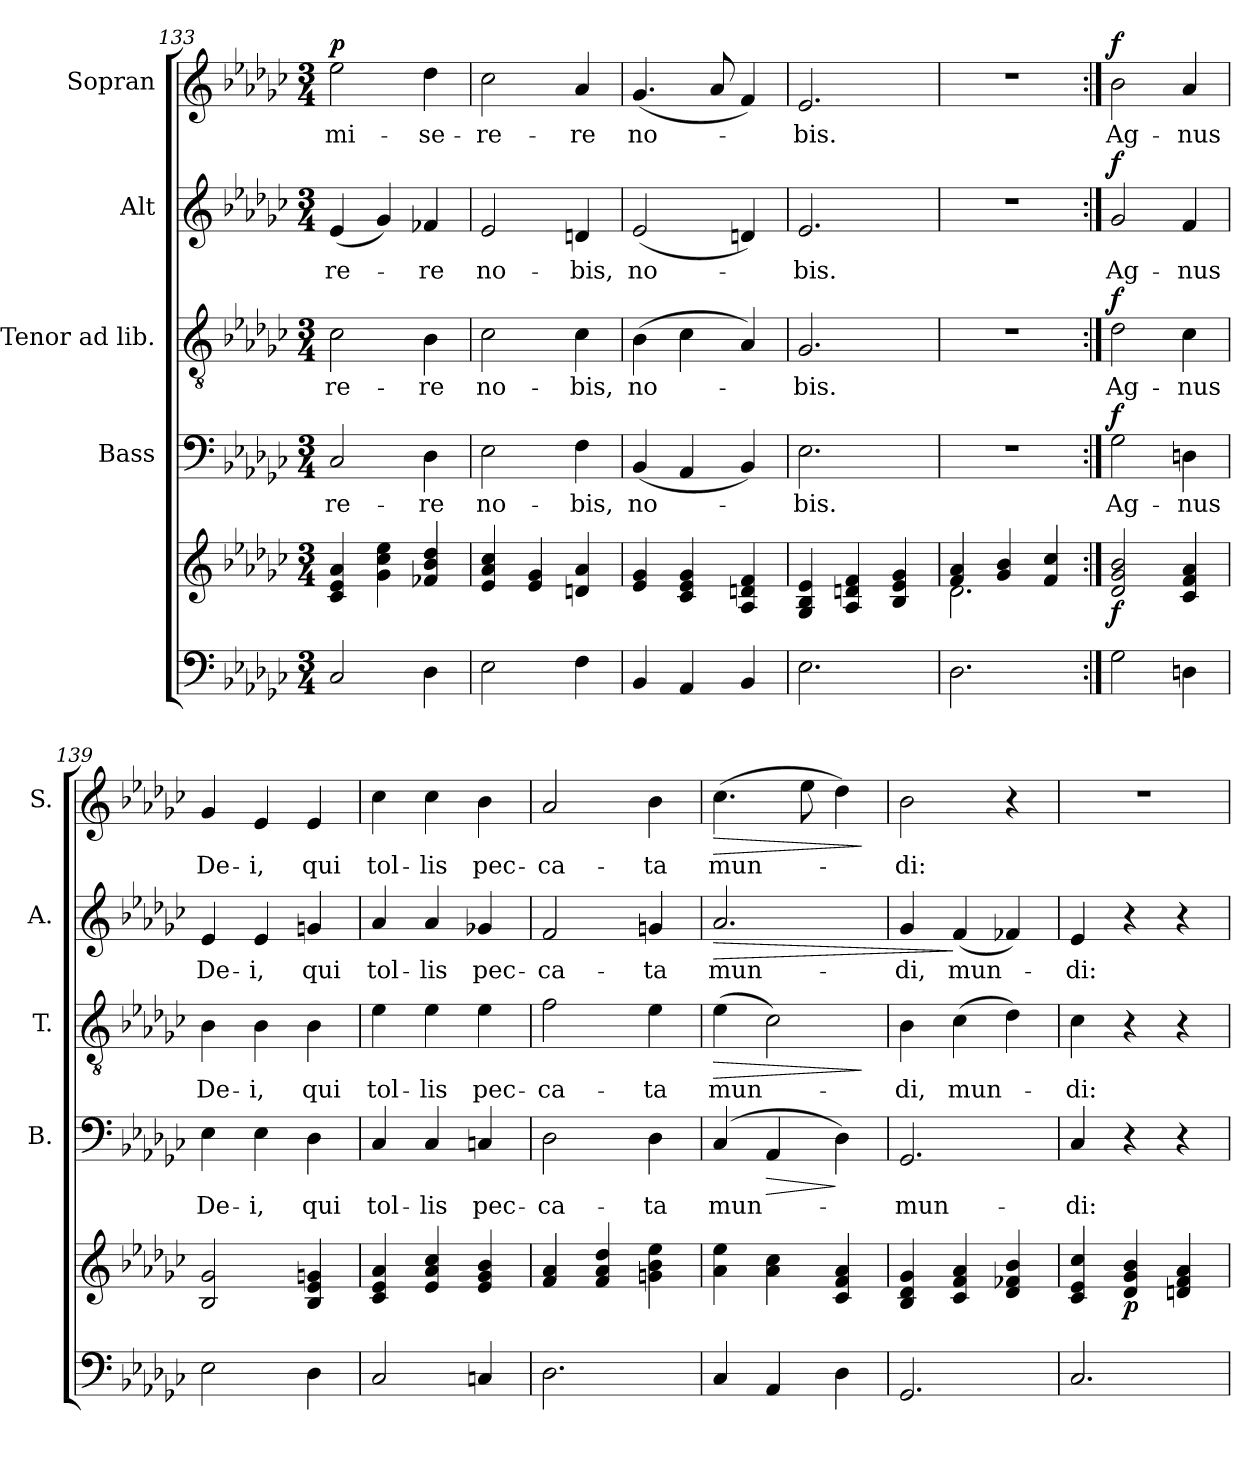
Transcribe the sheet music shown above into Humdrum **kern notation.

**kern	**kern	**dynam	**kern	**text	**dynam	**kern	**text	**dynam	**kern	**text	**dynam	**kern	**text	**dynam
*part5	*part5	*part5	*part4	*part4	*part4	*part3	*part3	*part3	*part2	*part2	*part2	*part1	*part1	*part1
*staff6	*staff5	*staff5/6	*staff4	*staff4	*staff4	*staff3	*staff3	*staff3	*staff2	*staff2	*staff2	*staff1	*staff1	*staff1
*	*	*	*I"Bass	*	*	*I"Tenor ad lib.	*	*	*I"Alt	*	*	*I"Sopran	*	*
*	*	*	*I'B.	*	*	*I'T.	*	*	*I'A.	*	*	*I'S.	*	*
*clefF4	*clefG2	*	*clefF4	*	*	*clefGv2	*	*	*clefG2	*	*	*clefG2	*	*
*k[b-e-a-d-g-c-]	*k[b-e-a-d-g-c-]	*	*k[b-e-a-d-g-c-]	*	*	*k[b-e-a-d-g-c-]	*	*	*k[b-e-a-d-g-c-]	*	*	*k[b-e-a-d-g-c-]	*	*
*G-:	*G-:	*	*G-:	*	*	*G-:	*	*	*G-:	*	*	*G-:	*	*
*M3/4	*M3/4	*	*M3/4	*	*	*M3/4	*	*	*M3/4	*	*	*M3/4	*	*
=133	=133	=133	=133	=133	=133	=133	=133	=133	=133	=133	=133	=133	=133	=133
!	!	!	!	!LO:LY:b	!	!	!LO:LY:b	!	!	!LO:LY:b	!	!	!LO:LY:b	!LO:DY:a
2C-/	4c-/ 4e-/ 4a-/	.	2C-/	-re-	.	2c-\	-re-	.	(<4e-/	-re-	.	2ee-\	mi-	p
.	4g-\ 4cc-\ 4ee-\	.	.	.	.	.	.	.	4g-/)	.	.	.	.	.
!	!	!	!	!LO:LY:b	!	!	!LO:LY:b	!	!	!LO:LY:b	!	!	!LO:LY:b	!
4D-\	4f-X/ 4b-/ 4dd-/	.	4D-\	-re	.	4B-\	-re	.	4f-X/	-re	.	4dd-\	-se-	.
!!LO:PB:g=z
=134	=134	=134	=134	=134	=134	=134	=134	=134	=134	=134	=134	=134	=134	=134
!	!	!	!	!LO:LY:b	!	!	!LO:LY:b	!	!	!LO:LY:b	!	!	!LO:LY:b	!
2E-\	4e-/ 4a-/ 4cc-/	.	2E-\	no-	.	2c-\	no-	.	2e-/	no-	.	2cc-\	-re-	.
.	4e-/ 4g-/	.	.	.	.	.	.	.	.	.	.	.	.	.
!	!	!	!	!LO:LY:b	!	!	!LO:LY:b	!	!	!LO:LY:b	!	!	!LO:LY:b	!
4F\	4dn/ 4a-/	.	4F\	-bis,	.	4c-\	-bis,	.	4dn/	-bis,	.	4a-/	-re	.
=135	=135	=135	=135	=135	=135	=135	=135	=135	=135	=135	=135	=135	=135	=135
!	!	!	!	!LO:LY:b	!	!	!LO:LY:b	!	!	!LO:LY:b	!	!	!LO:LY:b	!
4BB-/	4e-/ 4g-/	.	(<4BB-/	no-	.	(>4B-\	no-	.	(<2e-/	no-	.	(<4.g-/	no-	.
4AA-/	4c-/ 4e-/ 4g-/	.	4AA-/	.	.	4c-\	.	.	.	.	.	.	.	.
.	.	.	.	.	.	.	.	.	.	.	.	8a-/	.	.
4BB-/	4A-/ 4dn/ 4f/	.	4BB-/)	.	.	4A-/)	.	.	4dn/)	.	.	4f/)	.	.
=136	=136	=136	=136	=136	=136	=136	=136	=136	=136	=136	=136	=136	=136	=136
!	!	!	!	!LO:LY:b	!	!	!LO:LY:b	!	!	!LO:LY:b	!	!	!LO:LY:b	!
2.E-\	4G-/ 4B-/ 4e-/	.	2.E-\	-bis.	.	2.G-/	-bis.	.	2.e-/	-bis.	.	2.e-/	-bis.	.
.	4A-/ 4dn/ 4f/	.	.	.	.	.	.	.	.	.	.	.	.	.
.	4B-/ 4e-/ 4g-/	.	.	.	.	.	.	.	.	.	.	.	.	.
=137	=137	=137	=137	=137	=137	=137	=137	=137	=137	=137	=137	=137	=137	=137
*	*^	*	*	*	*	*	*	*	*	*	*	*	*	*
2.D-\	4f/ 4a-/	2.d-\	.	2.r	.	.	2.r	.	.	2.r	.	.	2.r	.	.
.	4g-/ 4b-/	.	.	.	.	.	.	.	.	.	.	.	.	.	.
.	4f/ 4cc-/	.	.	.	.	.	.	.	.	.	.	.	.	.	.
*	*v	*v	*	*	*	*	*	*	*	*	*	*	*	*	*
=138:|!	=138:|!	=138:|!	=138:|!	=138:|!	=138:|!	=138:|!	=138:|!	=138:|!	=138:|!	=138:|!	=138:|!	=138:|!	=138:|!	=138:|!
!	!	!LO:DY:b	!	!LO:LY:b	!LO:DY:a	!	!LO:LY:b	!LO:DY:a	!	!LO:LY:b	!LO:DY:a	!	!LO:LY:b	!LO:DY:a
2G-\	2d-/ 2g-/ 2b-/	f	2G-\	Ag-	f	2d-\	Ag-	f	2g-/	Ag-	f	2b-\	Ag-	f
!	!	!	!	!LO:LY:b	!	!	!LO:LY:b	!	!	!LO:LY:b	!	!	!LO:LY:b	!
4Dn\	4c-/ 4f/ 4a-/	.	4Dn\	-nus	.	4c-\	-nus	.	4f/	-nus	.	4a-/	-nus	.
=139	=139	=139	=139	=139	=139	=139	=139	=139	=139	=139	=139	=139	=139	=139
!	!	!	!	!LO:LY:b	!	!	!LO:LY:b	!	!	!LO:LY:b	!	!	!LO:LY:b	!
2E-\	2B-/ 2g-/	.	4E-\	De-	.	4B-\	De-	.	4e-/	De-	.	4g-/	De-	.
!	!	!	!	!LO:LY:b	!	!	!LO:LY:b	!	!	!LO:LY:b	!	!	!LO:LY:b	!
.	.	.	4E-\	-i,	.	4B-\	-i,	.	4e-/	-i,	.	4e-/	-i,	.
!	!	!	!	!LO:LY:b	!	!	!LO:LY:b	!	!	!LO:LY:b	!	!	!LO:LY:b	!
4D-\	4B-/ 4e-/ 4gn/	.	4D-\	qui	.	4B-\	qui	.	4gn/	qui	.	4e-/	qui	.
=140	=140	=140	=140	=140	=140	=140	=140	=140	=140	=140	=140	=140	=140	=140
!	!	!	!	!LO:LY:b	!	!	!LO:LY:b	!	!	!LO:LY:b	!	!	!LO:LY:b	!
2C-/	4c-/ 4e-/ 4a-/	.	4C-/	tol-	.	4e-\	tol-	.	4a-/	tol-	.	4cc-\	tol-	.
!	!	!	!	!LO:LY:b	!	!	!LO:LY:b	!	!	!LO:LY:b	!	!	!LO:LY:b	!
.	4e-/ 4a-/ 4cc-/	.	4C-/	-lis	.	4e-\	-lis	.	4a-/	-lis	.	4cc-\	-lis	.
!	!	!	!	!LO:LY:b	!	!	!LO:LY:b	!	!	!LO:LY:b	!	!	!LO:LY:b	!
4Cn/	4e-/ 4g-/ 4b-/	.	4Cn/	pec-	.	4e-\	pec-	.	4g-X/	pec-	.	4b-\	pec-	.
!!LO:LB:g=z
=141	=141	=141	=141	=141	=141	=141	=141	=141	=141	=141	=141	=141	=141	=141
!	!	!	!	!LO:LY:b	!	!	!LO:LY:b	!	!	!LO:LY:b	!	!	!LO:LY:b	!
2.D-\	4f/ 4a-/	.	2D-\	-ca-	.	2f\	-ca-	.	2f/	-ca-	.	2a-/	-ca-	.
.	4f/ 4a-/ 4dd-/	.	.	.	.	.	.	.	.	.	.	.	.	.
!	!	!	!	!LO:LY:b	!	!	!LO:LY:b	!	!	!LO:LY:b	!	!	!LO:LY:b	!
.	4gn\ 4b-\ 4ee-\	.	4D-\	-ta	.	4e-\	-ta	.	4gn/	-ta	.	4b-\	-ta	.
=142	=142	=142	=142	=142	=142	=142	=142	=142	=142	=142	=142	=142	=142	=142
!	!	!	!	!LO:LY:b	!	!	!LO:LY:b	!LO:HP:b	!	!LO:LY:b	!LO:HP:b	!	!LO:LY:b	!LO:HP:b
4C-/	4a-\ 4ee-\	.	(4C-/	mun-	.	(>4e-\	mun-	>	2.a-/	mun-	>	(>4.cc-\	mun-	>
!	!	!	!	!	!LO:HP:b	!	!	!	!	!	!	!	!	!
4AA-/	4a-\ 4cc-\	.	4AA-/	.	>	2c-\)	.	.	.	.	.	.	.	.
.	.	.	.	.	.	.	.	.	.	.	.	8ee-\	.	.
4D-\	4c-/ 4f/ 4a-/	.	4D-\)	.	]	.	.	.	.	.	.	4dd-\)	.	.
.	.	.	.	.	.	.	.	]	.	.	.	.	.	]
=143	=143	=143	=143	=143	=143	=143	=143	=143	=143	=143	=143	=143	=143	=143
!	!	!	!	!LO:LY:b	!	!	!LO:LY:b	!	!	!LO:LY:b	!	!	!LO:LY:b	!
2.GG-/	4B-/ 4d-/ 4g-/	.	2.GG-/	-mun-	.	4B-\	-di,	.	4g-/	-di,	.	2b-\	-di:	.
!	!	!	!	!	!	!	!LO:LY:b	!	!	!LO:LY:b	!	!	!	!
.	4c-/ 4f/ 4a-/	.	.	.	.	(>4c-\	mun-	.	(<4f/	mun-	]	.	.	.
.	4d-/ 4f-X/ 4b-/	.	.	.	.	4d-\)	.	.	4f-X/)	.	.	4r	.	.
=144	=144	=144	=144	=144	=144	=144	=144	=144	=144	=144	=144	=144	=144	=144
!	!	!	!	!LO:LY:b	!	!	!LO:LY:b	!	!	!LO:LY:b	!	!	!	!
2.C-/	4c-/ 4e-/ 4cc-/	.	4C-/	-di:	.	4c-\	-di:	.	4e-/	-di:	.	2.r	.	.
!	!	!LO:DY:b	!	!	!	!	!	!	!	!	!	!	!	!
.	4d-/ 4g-/ 4b-/	p	4r	.	.	4r	.	.	4r	.	.	.	.	.
.	4dn/ 4f/ 4a-/	.	4r	.	.	4r	.	.	4r	.	.	.	.	.
=	=	=	=	=	=	=	=	=	=	=	=	=	=	=
*-	*-	*-	*-	*-	*-	*-	*-	*-	*-	*-	*-	*-	*-	*-
